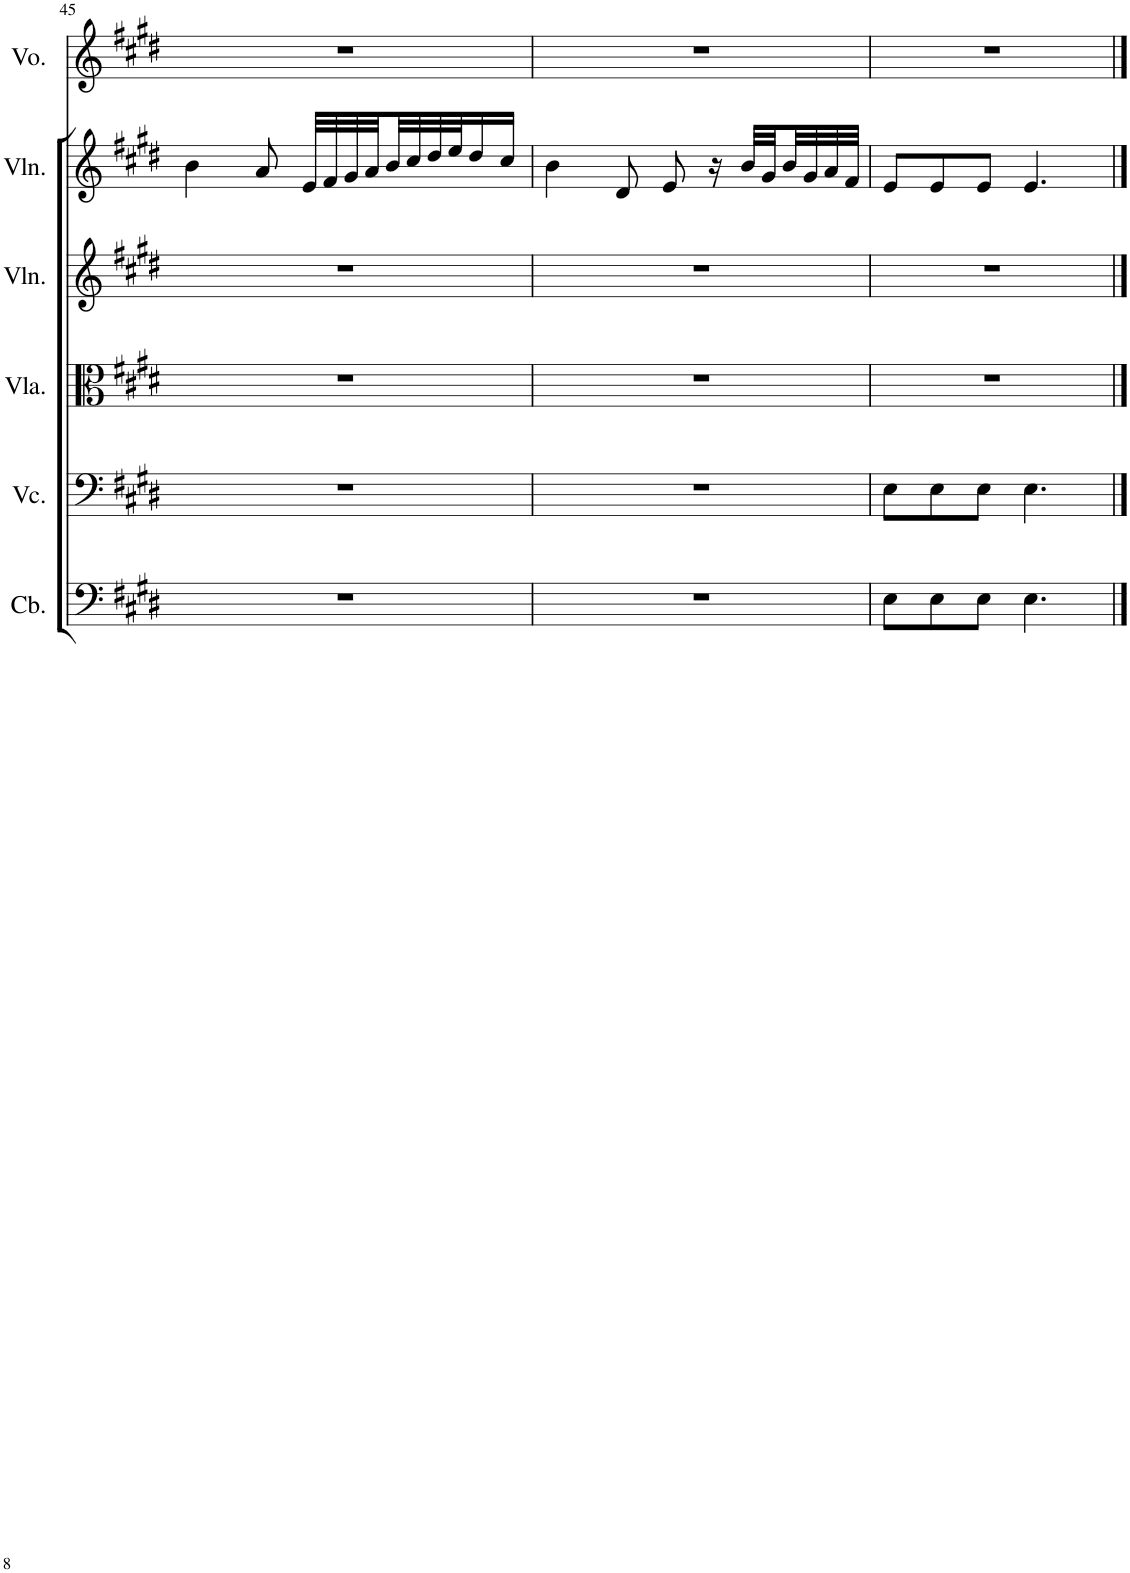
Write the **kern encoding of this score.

**kern	**kern	**kern	**kern	**kern	**kern
*part6	*part5	*part4	*part3	*part2	*part1
*staff6	*staff5	*staff4	*staff3	*staff2	*staff1
*I"Contrabass	*I"Violoncello	*I"Viola	*I"Violin	*I"Violin	*I"Voice
*I'Cb.	*I'Vc.	*I'Vla.	*I'Vln.	*I'Vln.	*I'Vo.
!!LO:PB:g=z
*clefF4	*clefF4	*clefC3	*clefG2	*clefG2	*clefG2
*Trd7c12	*	*	*	*	*
*k[f#c#g#d#]	*k[f#c#g#d#]	*k[f#c#g#d#]	*k[f#c#g#d#]	*k[f#c#g#d#]	*k[f#c#g#d#]
*M6/8	*M6/8	*M6/8	*M6/8	*M6/8	*M6/8
=45	=45	=45	=45	=45	=45
2.r	2.r	2.r	2.r	4b\	2.r
.	.	.	.	8a/	.
.	.	.	.	32e/LLL	.
.	.	.	.	32f#/	.
.	.	.	.	32g#/	.
.	.	.	.	32a/	.
.	.	.	.	32b/	.
.	.	.	.	32cc#/	.
.	.	.	.	32dd#/	.
.	.	.	.	32ee/J	.
.	.	.	.	16dd#/	.
.	.	.	.	16cc#/JJ	.
=46	=46	=46	=46	=46	=46
2.r	2.r	2.r	2.r	4b\	2.r
.	.	.	.	8d#/	.
.	.	.	.	8e/	.
.	.	.	.	16r	.
.	.	.	.	32b/LLL	.
.	.	.	.	32g#/	.
.	.	.	.	32b/	.
.	.	.	.	32g#/	.
.	.	.	.	32a/	.
.	.	.	.	32f#/JJJ	.
=47	=47	=47	=47	=47	=47
8E\L	8E\L	2.r	2.r	8e/L	2.r
8E\	8E\	.	.	8e/	.
8E\J	8E\J	.	.	8e/J	.
4.E\	4.E\	.	.	4.e/	.
==	==	==	==	==	==
*-	*-	*-	*-	*-	*-
